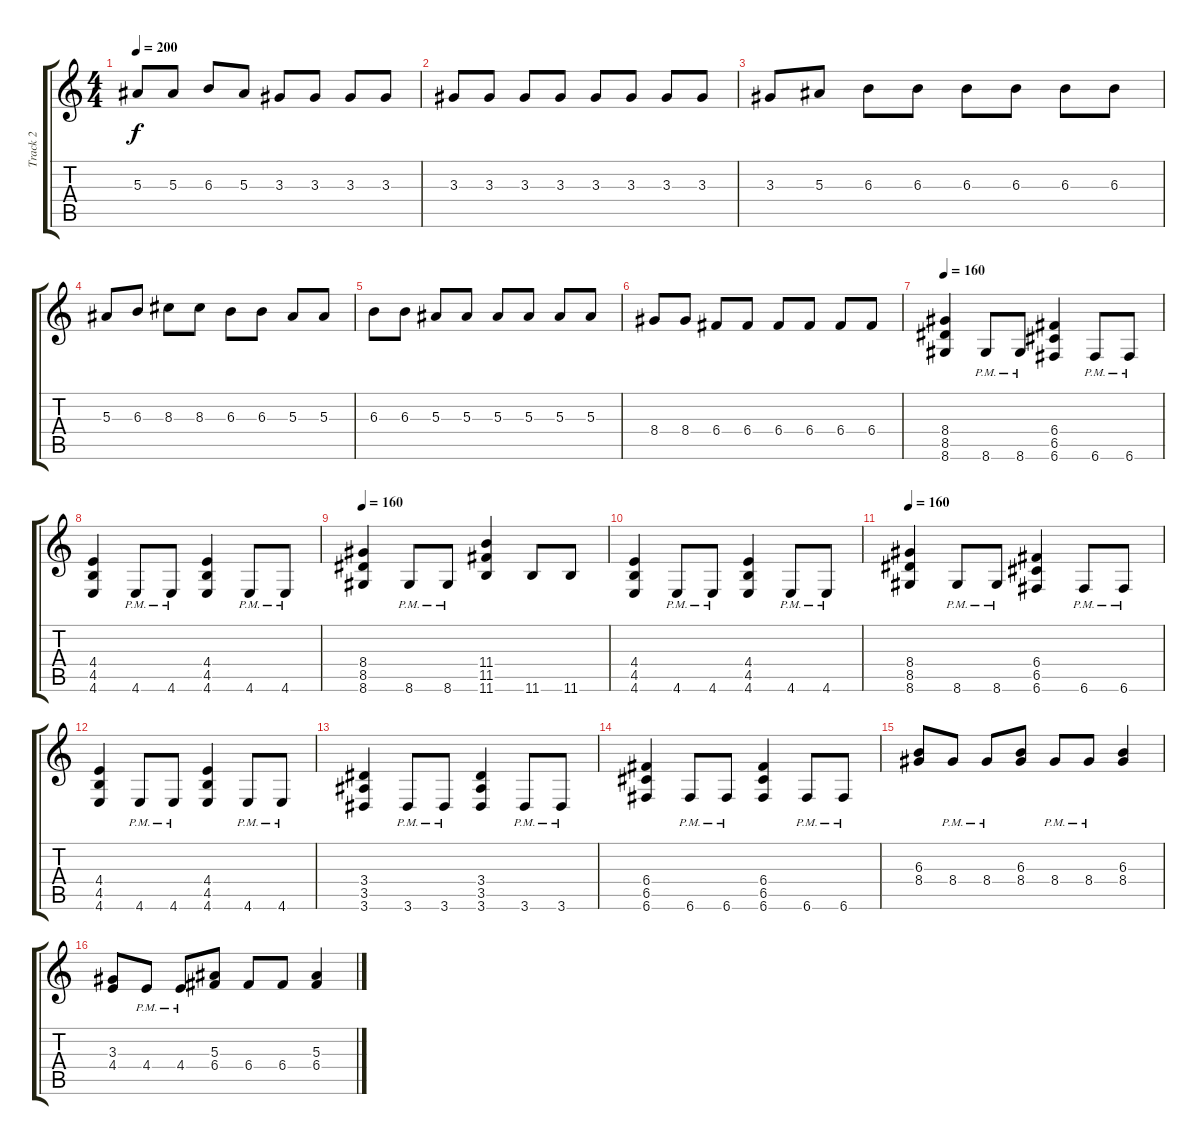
\track ("Track 2" "Track 2") {instrument distortionguitar}
\staff {score tabs}
\tuning (D4 A3 F3 C3 G2 C2) {hide}
\ts (4 4)
\tempo 200
\clef g2
\ks c
5.3.8{dy f} 5.3.8 6.3.8 5.3.8 3.3.8 3.3.8 3.3.8 3.3.8 |
3.3.8 3.3.8 3.3.8 3.3.8 3.3.8 3.3.8 3.3.8 3.3.8 |
3.3.8 5.3.8 6.3.8 6.3.8 6.3.8 6.3.8 6.3.8 6.3.8 |
5.3.8 6.3.8 8.3.8 8.3.8 6.3.8 6.3.8 5.3.8 5.3.8 |
6.3.8 6.3.8 5.3.8 5.3.8 5.3.8 5.3.8 5.3.8 5.3.8 |
8.4.8 8.4.8 6.4.8 6.4.8 6.4.8 6.4.8 6.4.8 6.4.8 |
\tempo 160
(8.4 8.5 8.6).4 8.6{pm}.8 8.6{pm}.8 (6.4 6.5 6.6).4 6.6{pm}.8 6.6{pm}.8 |
(4.4 4.5 4.6).4 4.6{pm}.8 4.6{pm}.8 (4.4 4.5 4.6).4 4.6{pm}.8 4.6{pm}.8 |
\tempo 160
(8.4 8.5 8.6).4 8.6{pm}.8 8.6{pm}.8 (11.4 11.5 11.6).4 11.6.8 11.6.8 |
(4.4 4.5 4.6).4 4.6{pm}.8 4.6{pm}.8 (4.4 4.5 4.6).4 4.6{pm}.8 4.6{pm}.8 |
\tempo 160
(8.4 8.5 8.6).4 8.6{pm}.8 8.6{pm}.8 (6.4 6.5 6.6).4 6.6{pm}.8 6.6{pm}.8 |
(4.4 4.5 4.6).4 4.6{pm}.8 4.6{pm}.8 (4.4 4.5 4.6).4 4.6{pm}.8 4.6{pm}.8 |
(3.4 3.5 3.6).4 3.6{pm}.8 3.6{pm}.8 (3.4 3.5 3.6).4 3.6{pm}.8 3.6{pm}.8 |
(6.4 6.5 6.6).4 6.6{pm}.8 6.6{pm}.8 (6.4 6.5 6.6).4 6.6{pm}.8 6.6{pm}.8 |
(6.3 8.4).8 8.4{pm}.8 8.4{pm}.8 (6.3 8.4).8 8.4{pm}.8 8.4{pm}.8 (6.3 8.4).4 |
(3.3 4.4).8 4.4{pm}.8 4.4{pm}.8 (5.3 6.4).8 6.4.8 6.4.8 (5.3 6.4).4
